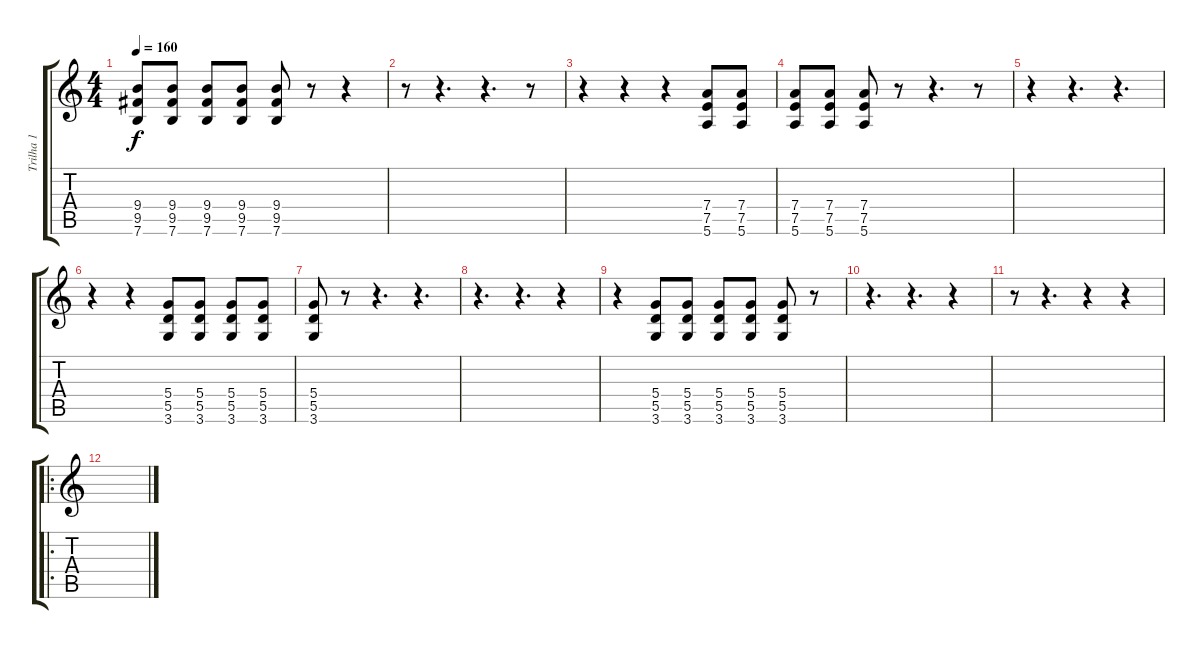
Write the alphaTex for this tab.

\track ("Trilha 1" "Trilha 1") {instrument acousticguitarsteel}
\staff {score tabs}
\tuning (E4 B3 G3 D3 A2 E2) {hide}
\ts (4 4)
\tempo 160
\clef g2
\ks c
(9.4 9.5 7.6).8{dy f instrument overdrivenguitar} (9.4 9.5 7.6).8 (9.4 9.5 7.6).8 (9.4 9.5 7.6).8 (9.4 9.5 7.6).8 r.8 r.4 |
r.8 r.4{d} r.4{d} r.8 |
r.4 r.4 r.4 (7.4 7.5 5.6).8{instrument overdrivenguitar} (7.4 7.5 5.6).8 |
(7.4 7.5 5.6).8 (7.4 7.5 5.6).8 (7.4 7.5 5.6).8 r.8 r.4{d} r.8 |
r.4 r.4{d} r.4{d} |
r.4 r.4 (5.4 5.5 3.6).8{instrument overdrivenguitar} (5.4 5.5 3.6).8 (5.4 5.5 3.6).8 (5.4 5.5 3.6).8 |
(5.4 5.5 3.6).8 r.8 r.4{d} r.4{d} |
r.4{d} r.4{d} r.4 |
r.4 (5.4 5.5 3.6).8{instrument overdrivenguitar} (5.4 5.5 3.6).8 (5.4 5.5 3.6).8 (5.4 5.5 3.6).8 (5.4 5.5 3.6).8 r.8 |
r.4{d} r.4{d} r.4 |
r.8 r.4{d} r.4 r.4 |
\ro
